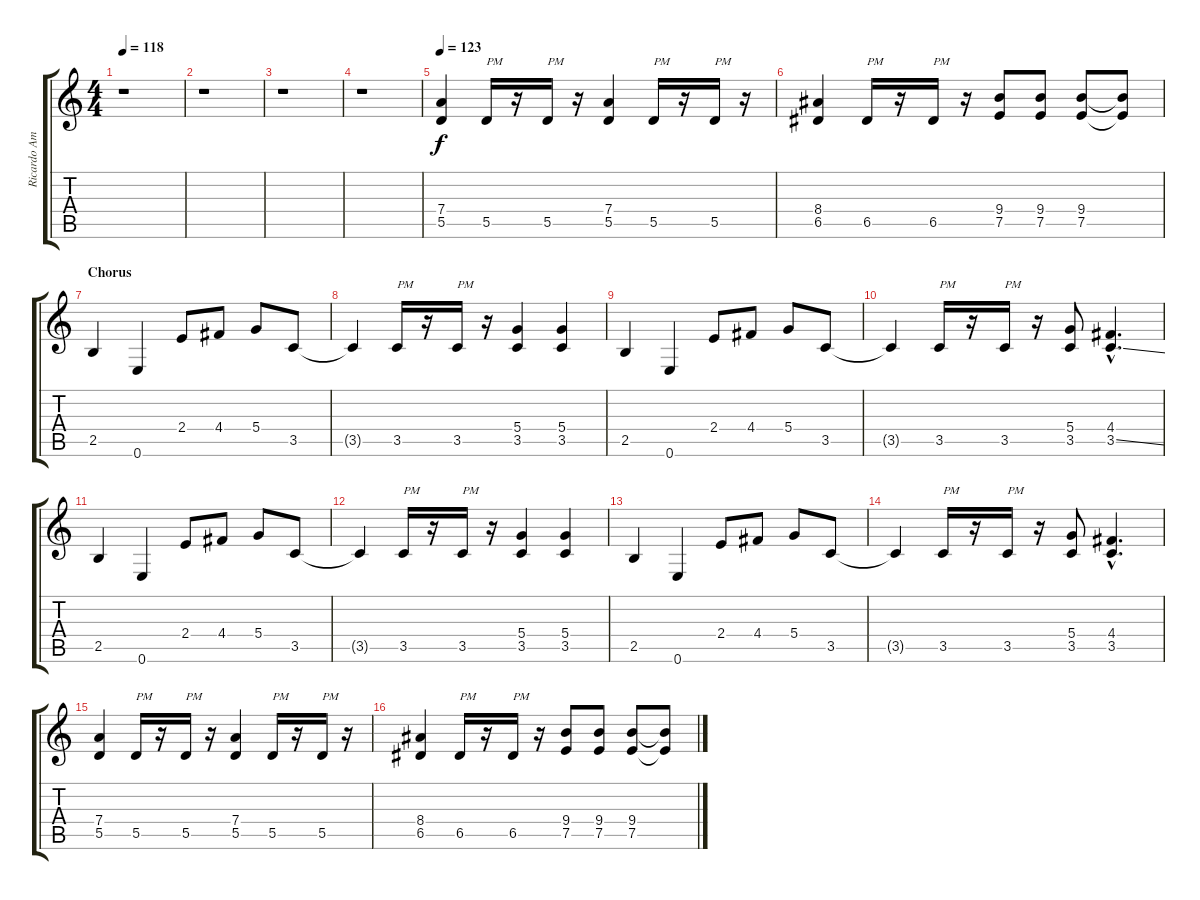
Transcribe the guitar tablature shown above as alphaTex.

\track ("Ricardo Amorim (Electric Guitar 1)" "Ricardo Am") {instrument distortionguitar}
\staff {score tabs}
\tuning (E4 B3 G3 D3 A2 E2) {hide}
\ts (4 4)
\tempo 118
\clef g2
\ks c
r.1{dy f} |
r.1 |
r.1 |
r.1 |
\tempo 123
(7.4 5.5).4{volume 13 balance 14} 5.5.16{txt "PM"} r.16 5.5.16{txt "PM"} r.16 (7.4 5.5).4 5.5.16{txt "PM"} r.16 5.5.16{txt "PM"} r.16 |
(8.4 6.5).4 6.5.16{txt "PM"} r.16 6.5.16{txt "PM"} r.16 (9.4 7.5).8 (9.4 7.5).8 (9.4 7.5).8 (9.4{t} 7.5{t}).8 |
\section ("" "Chorus")
2.5.4 0.6.4 2.4.8 4.4.8 5.4.8 3.5.8 |
3.5{t}.4 3.5.16{txt "PM"} r.16 3.5.16{txt "PM"} r.16 (5.4 3.5).4 (5.4 3.5).4 |
2.5.4 0.6.4 2.4.8 4.4.8 5.4.8 3.5.8 |
3.5{t}.4 3.5.16{txt "PM"} r.16 3.5.16{txt "PM"} r.16 (5.4 3.5).8 (4.4{hac} 3.5{ss hac}).4{d} |
2.5.4 0.6.4 2.4.8 4.4.8 5.4.8 3.5.8 |
3.5{t}.4 3.5.16{txt "PM"} r.16 3.5.16{txt "PM"} r.16 (5.4 3.5).4 (5.4 3.5).4 |
2.5.4 0.6.4 2.4.8 4.4.8 5.4.8 3.5.8 |
3.5{t}.4 3.5.16{txt "PM"} r.16 3.5.16{txt "PM"} r.16 (5.4 3.5).8 (4.4{hac} 3.5{hac}).4{d} |
(7.4 5.5).4 5.5.16{txt "PM"} r.16 5.5.16{txt "PM"} r.16 (7.4 5.5).4 5.5.16{txt "PM"} r.16 5.5.16{txt "PM"} r.16 |
(8.4 6.5).4 6.5.16{txt "PM"} r.16 6.5.16{txt "PM"} r.16 (9.4 7.5).8 (9.4 7.5).8 (9.4 7.5).8 (9.4{t} 7.5{t}).8
